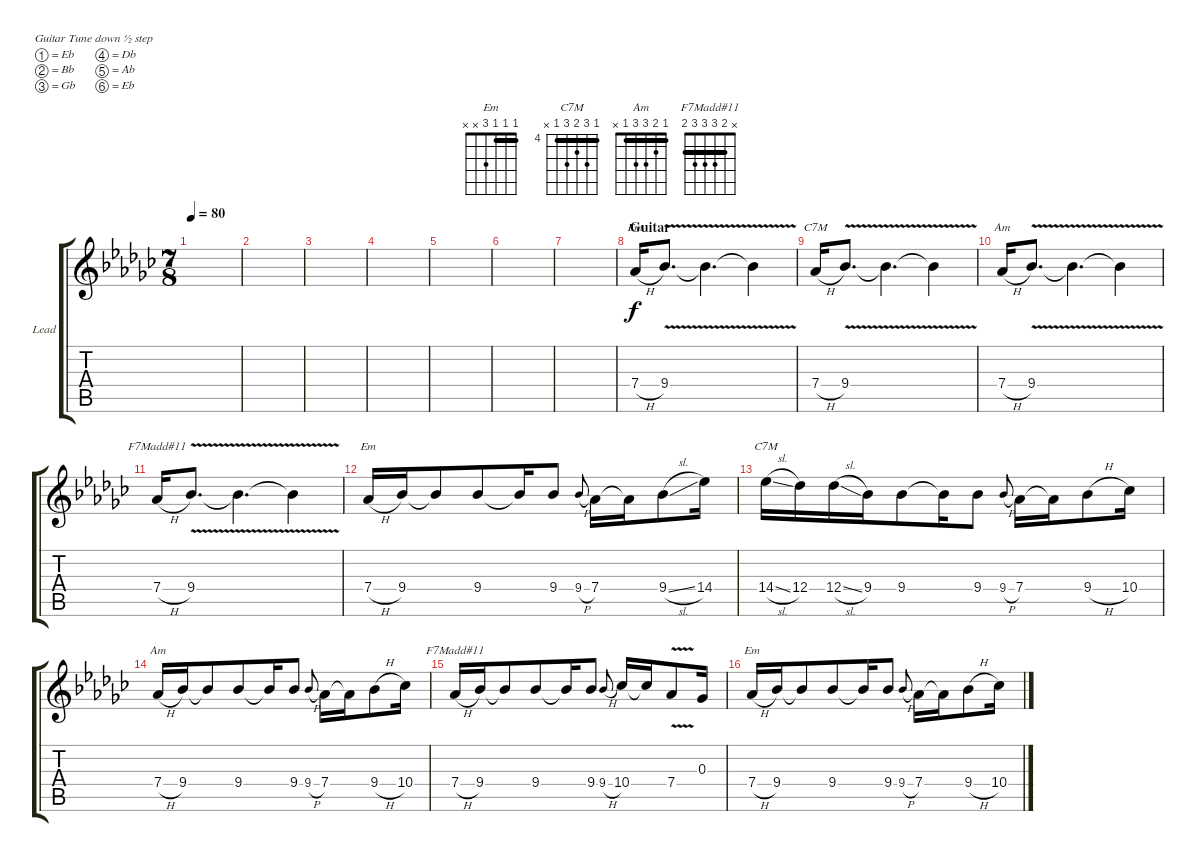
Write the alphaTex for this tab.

\bracketExtendMode groupsimilarinstruments
\firstSystemTrackNameOrientation horizontal
\otherSystemsTrackNameOrientation horizontal
\track ("Lead" "Lead") {instrument overdrivenguitar}
\staff {score tabs}
\tuning (Eb4 Bb3 Gb3 Db3 Ab2 Eb2)
\chord ("Em" 1 1 1 3 x x) {barre (1 1)}
\chord ("C7M" 4 6 5 6 4 x) {firstfret 4 barre 4}
\chord ("Am" 1 2 3 3 1 x) {barre 1}
\chord ("F7Madd#11" x 2 3 3 3 2) {barre 2}
\ts (7 8)
\tempo 80
\clef g2
\ks ebminor
|
|
|
|
|
|
|
\section ("" "Guitar")
7.4{h}.16{ch "Em"} 9.4{v}.8{d} 9.4{v t}.4{d} 9.4{v t}.4 |
7.4{h}.16{ch "C7M"} 9.4{v}.8{d} 9.4{v t}.4{d} 9.4{v t}.4 |
7.4{h}.16{ch "Am"} 9.4{v}.8{d} 9.4{v t}.4{d} 9.4{v t}.4 |
7.4{h}.16{ch "F7Madd#11"} 9.4{v}.8{d} 9.4{v t}.4{d} 9.4{v t}.4 |
7.4{h}.16{ch "Em"} 9.4.16 9.4{t}.8 9.4.8 9.4{t}.16 9.4.8 9.4{h}.8{gr onbeat} 7.4.16 7.4{t}.16 9.4{sl}.8 14.4.16 |
14.4{sl}.16{ch "C7M"} 12.4.16 12.4{sl}.16 9.4.16 9.4.8 9.4{t}.16 9.4.8 9.4{h}.8{gr onbeat} 7.4.16 7.4{t}.16 9.4{h}.8 10.4.16 |
7.4{h}.16{ch "Am"} 9.4.16 9.4{t}.8 9.4.8 9.4{t}.16 9.4.8 9.4{h}.8{gr onbeat} 7.4.16 7.4{t}.16 9.4{h}.8 10.4.16 |
7.4{h}.16{ch "F7Madd#11"} 9.4.16 9.4{t}.8 9.4.8 9.4{t}.16 9.4.8 9.4{h}.8{gr onbeat} 10.4.16 10.4{t}.16 7.4{v}.8 0.3.16 |
7.4{h}.16{ch "Em"} 9.4.16 9.4{t}.8 9.4.8 9.4{t}.16 9.4.8 9.4{h}.8{gr onbeat} 7.4.16 7.4{t}.16 9.4{h}.8 10.4.16
